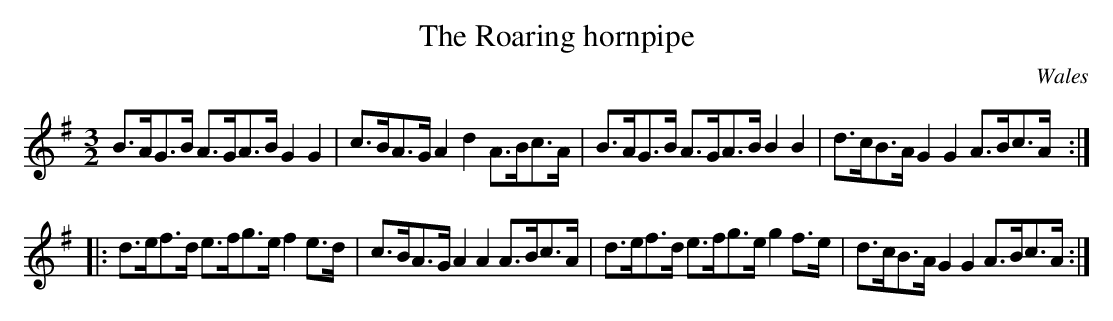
X:1
T:Roaring hornpipe, The
O:Wales
M:3/2
K:G
B>AG>B A>GA>B G2G2|c>BA>G A2d2 A>Bc>A|\
B>AG>B A>GA>B B2B2|d>cB>A G2G2 A>Bc>A::
d>ef>d e>fg>e f2e>d|c>BA>G A2A2 A>Bc>A|\
d>ef>d e>fg>e g2f>e|d>cB>A G2G2 A>Bc>A:|
